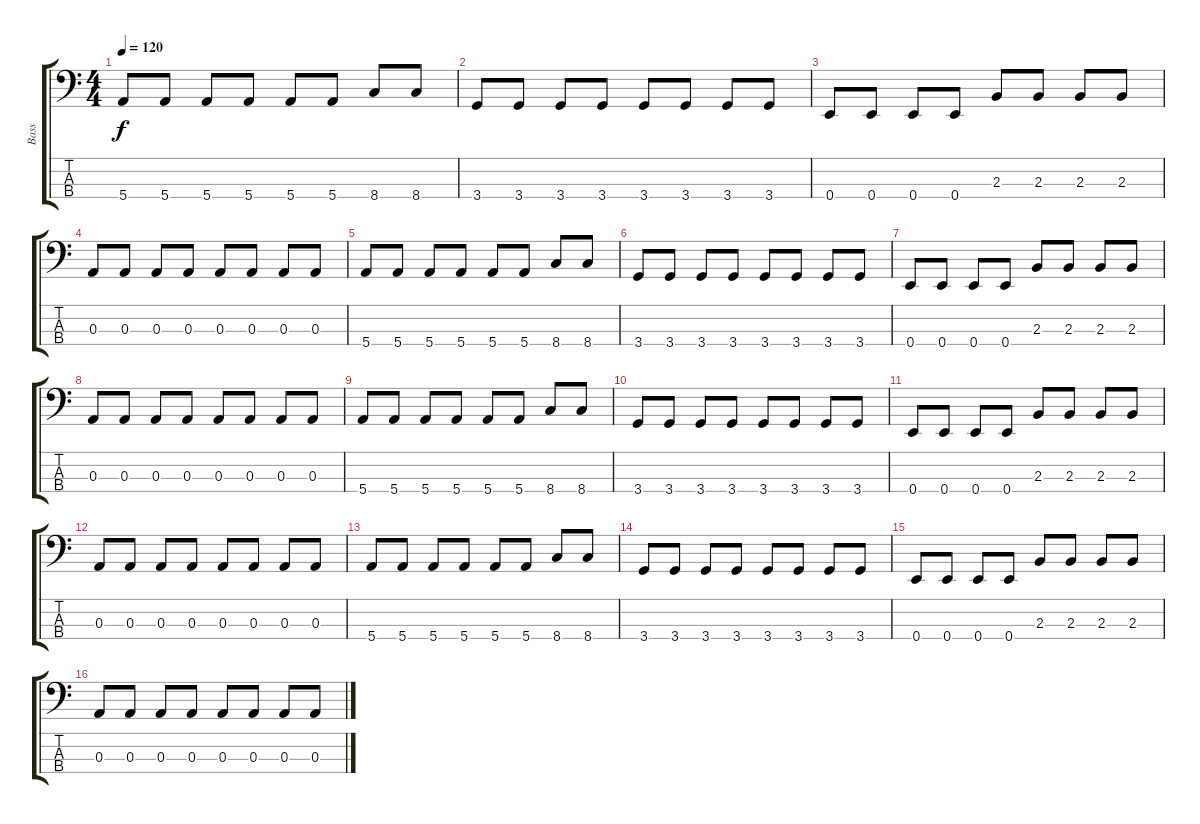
\track ("Bass" "Bass") {instrument electricbassfinger}
\staff {score tabs}
\tuning (G2 D2 A1 E1) {hide}
\ts (4 4)
\tempo 120
\clef f4
\ks c
5.4.8{dy f} 5.4.8 5.4.8 5.4.8 5.4.8 5.4.8 8.4.8 8.4.8 |
3.4.8 3.4.8 3.4.8 3.4.8 3.4.8 3.4.8 3.4.8 3.4.8 |
0.4.8 0.4.8 0.4.8 0.4.8 2.3.8 2.3.8 2.3.8 2.3.8 |
0.3.8 0.3.8 0.3.8 0.3.8 0.3.8 0.3.8 0.3.8 0.3.8 |
5.4.8 5.4.8 5.4.8 5.4.8 5.4.8 5.4.8 8.4.8 8.4.8 |
3.4.8 3.4.8 3.4.8 3.4.8 3.4.8 3.4.8 3.4.8 3.4.8 |
0.4.8 0.4.8 0.4.8 0.4.8 2.3.8 2.3.8 2.3.8 2.3.8 |
0.3.8 0.3.8 0.3.8 0.3.8 0.3.8 0.3.8 0.3.8 0.3.8 |
5.4.8 5.4.8 5.4.8 5.4.8 5.4.8 5.4.8 8.4.8 8.4.8 |
3.4.8 3.4.8 3.4.8 3.4.8 3.4.8 3.4.8 3.4.8 3.4.8 |
0.4.8 0.4.8 0.4.8 0.4.8 2.3.8 2.3.8 2.3.8 2.3.8 |
0.3.8 0.3.8 0.3.8 0.3.8 0.3.8 0.3.8 0.3.8 0.3.8 |
5.4.8 5.4.8 5.4.8 5.4.8 5.4.8 5.4.8 8.4.8 8.4.8 |
3.4.8 3.4.8 3.4.8 3.4.8 3.4.8 3.4.8 3.4.8 3.4.8 |
0.4.8 0.4.8 0.4.8 0.4.8 2.3.8 2.3.8 2.3.8 2.3.8 |
0.3.8 0.3.8 0.3.8 0.3.8 0.3.8 0.3.8 0.3.8 0.3.8
